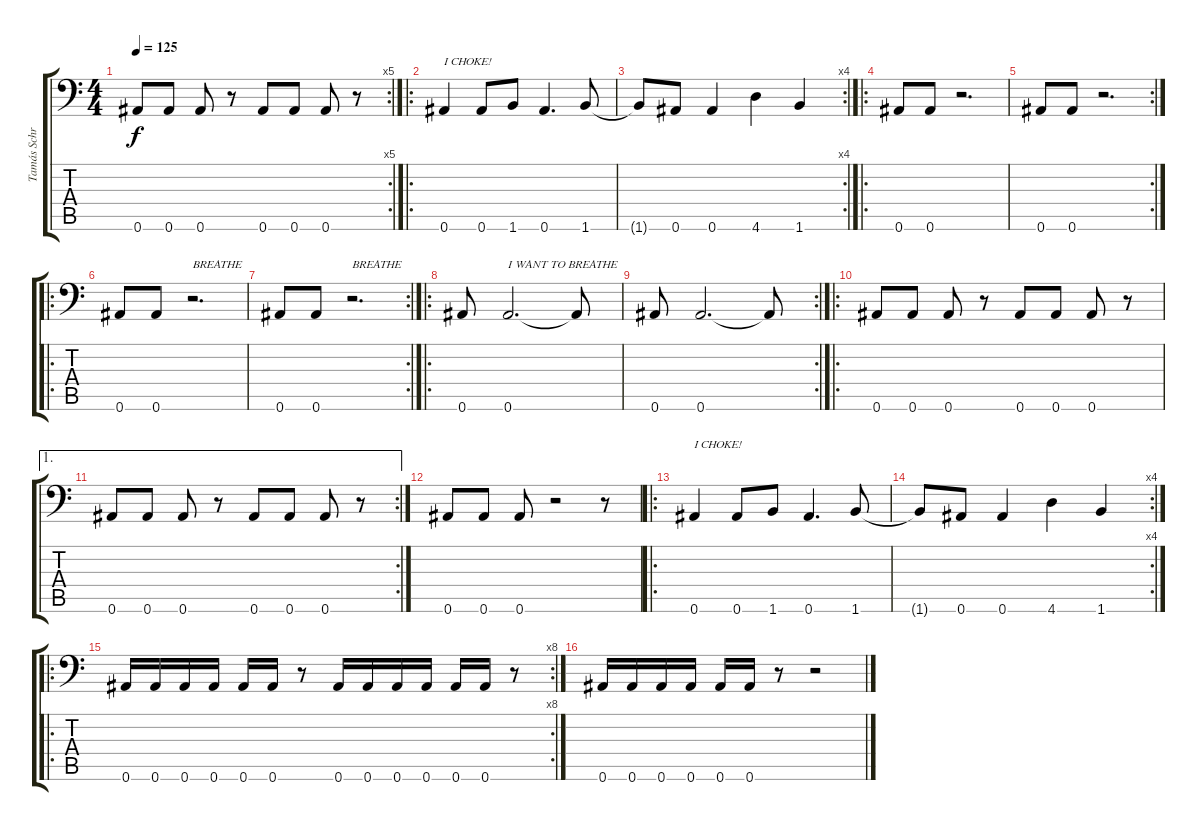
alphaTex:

\track ("Tamás Schrottner" "Tamás Schr") {instrument distortionguitar}
\staff {score tabs}
\tuning (C4 G3 Eb3 Bb2 F2 Bb1) {hide}
\rc 5
\ts (4 4)
\tempo 125
\clef f4
\ks c
0.6.8{dy f} 0.6.8 0.6.8 r.8 0.6.8 0.6.8 0.6.8 r.8 |
\ro
0.6.4{txt "I CHOKE!"} 0.6.8 1.6.8 0.6.4{d} 1.6.8 |
\rc 4
1.6{t}.8 0.6.8 0.6.4 4.6.4 1.6.4 |
\ro
0.6.8 0.6.8 r.2{d} |
\rc 2
0.6.8 0.6.8 r.2{d} |
\ro
0.6.8 0.6.8 r.2{d txt "BREATHE"} |
\rc 2
0.6.8 0.6.8 r.2{d txt "BREATHE"} |
\ro
0.6.8 0.6.2{d txt "I WANT TO BREATHE"} 0.6{t}.8 |
\rc 2
0.6.8 0.6.2{d} 0.6{t}.8 |
\ro
0.6.8 0.6.8 0.6.8 r.8 0.6.8 0.6.8 0.6.8 r.8 |
\ae 1
\rc 2
0.6.8 0.6.8 0.6.8 r.8 0.6.8 0.6.8 0.6.8 r.8 |
0.6.8 0.6.8 0.6.8 r.2 r.8 |
\ro
0.6.4{txt "I CHOKE!"} 0.6.8 1.6.8 0.6.4{d} 1.6.8 |
\rc 4
1.6{t}.8 0.6.8 0.6.4 4.6.4 1.6.4 |
\ro
\rc 8
0.6.16 0.6.16 0.6.16 0.6.16 0.6.16 0.6.16 r.8 0.6.16 0.6.16 0.6.16 0.6.16 0.6.16 0.6.16 r.8 |
0.6.16 0.6.16 0.6.16 0.6.16 0.6.16 0.6.16 r.8 r.2
